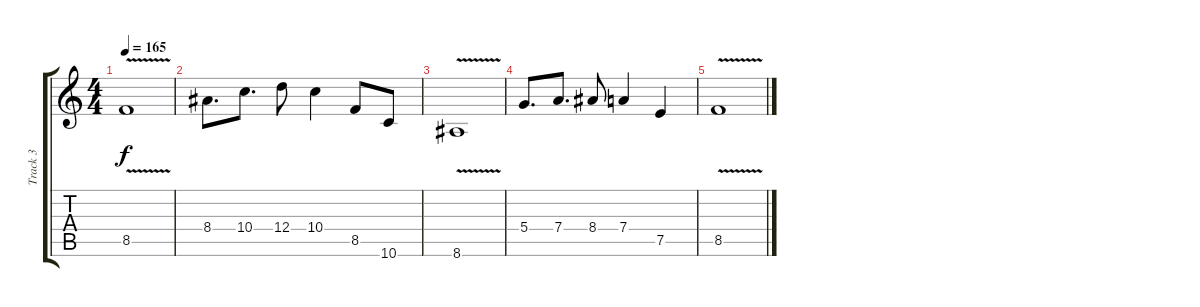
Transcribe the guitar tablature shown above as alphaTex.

\track ("Track 3" "Track 3") {instrument overdrivenguitar}
\staff {score tabs}
\tuning (E4 B3 G3 D3 A2 D2) {hide}
\ts (4 4)
\tempo 165
\clef g2
\ks c
8.5{v}.1{dy f} |
8.4.8{d} 10.4.8{d} 12.4.8 10.4.4 8.5.8 10.6.8 |
8.6{v}.1 |
5.4.8{d} 7.4.8{d} 8.4.8 7.4.4 7.5.4 |
8.5{v}.1
